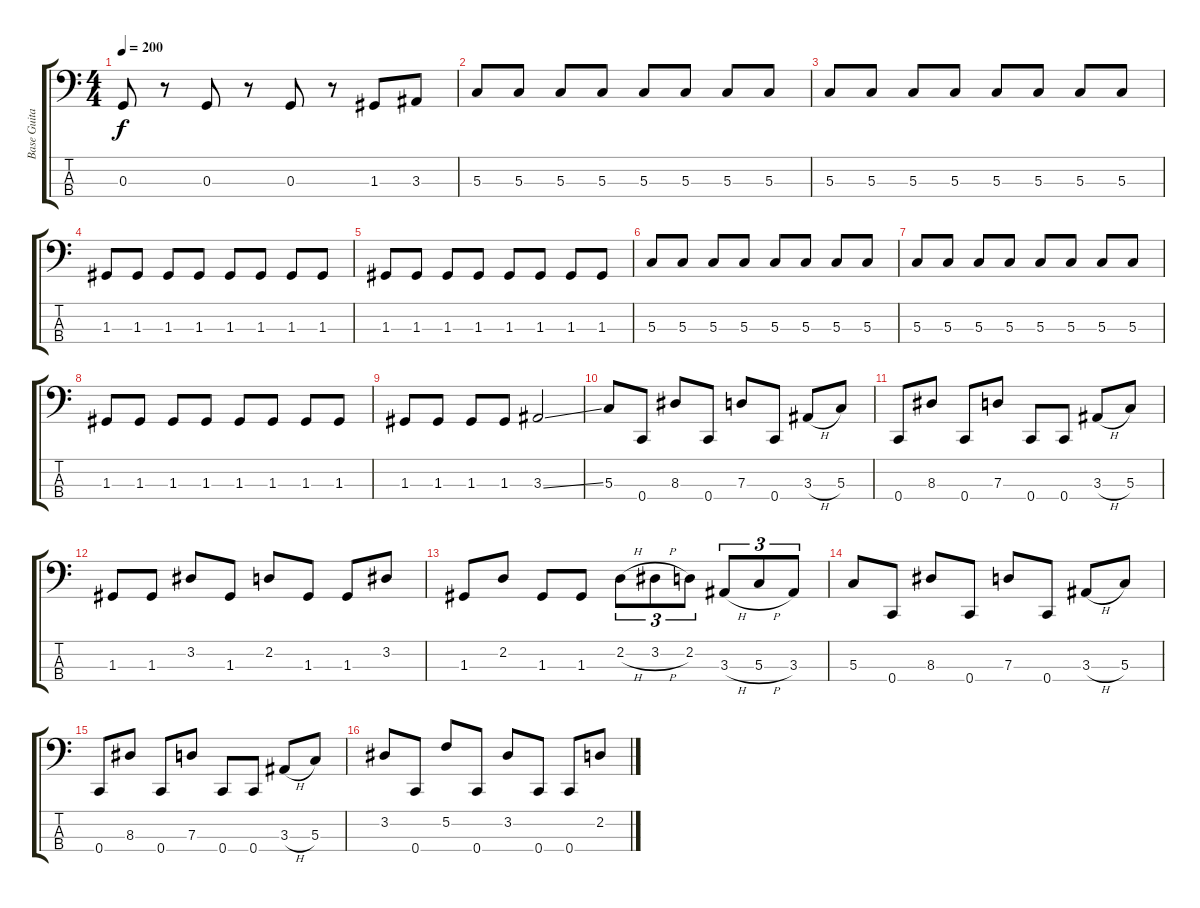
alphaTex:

\track ("Base Guitar" "Base Guita") {instrument electricbassfinger}
\staff {score tabs}
\tuning (F2 C2 G1 C1) {hide}
\ts (4 4)
\tempo 200
\clef f4
\ks c
0.3.8{dy f} r.8 0.3.8 r.8 0.3.8 r.8 1.3.8 3.3.8 |
5.3.8 5.3.8 5.3.8 5.3.8 5.3.8 5.3.8 5.3.8 5.3.8 |
5.3.8 5.3.8 5.3.8 5.3.8 5.3.8 5.3.8 5.3.8 5.3.8 |
1.3.8 1.3.8 1.3.8 1.3.8 1.3.8 1.3.8 1.3.8 1.3.8 |
1.3.8 1.3.8 1.3.8 1.3.8 1.3.8 1.3.8 1.3.8 1.3.8 |
5.3.8 5.3.8 5.3.8 5.3.8 5.3.8 5.3.8 5.3.8 5.3.8 |
5.3.8 5.3.8 5.3.8 5.3.8 5.3.8 5.3.8 5.3.8 5.3.8 |
1.3.8 1.3.8 1.3.8 1.3.8 1.3.8 1.3.8 1.3.8 1.3.8 |
1.3.8 1.3.8 1.3.8 1.3.8 3.3{ss}.2 |
5.3.8 0.4.8 8.3.8 0.4.8 7.3.8 0.4.8 3.3{h}.8 5.3.8 |
0.4.8 8.3.8 0.4.8 7.3.8 0.4.8 0.4.8 3.3{h}.8 5.3.8 |
1.3.8 1.3.8 3.2.8 1.3.8 2.2.8 1.3.8 1.3.8 3.2.8 |
1.3.8 2.2.8 1.3.8 1.3.8 2.2{h}.8{tu (3 2)} 3.2{h}.8{tu (3 2)} 2.2.8{tu (3 2)} 3.3{h}.8{tu (3 2)} 5.3{h}.8{tu (3 2)} 3.3.8{tu (3 2)} |
5.3.8 0.4.8 8.3.8 0.4.8 7.3.8 0.4.8 3.3{h}.8 5.3.8 |
0.4.8 8.3.8 0.4.8 7.3.8 0.4.8 0.4.8 3.3{h}.8 5.3.8 |
3.2.8 0.4.8 5.2.8 0.4.8 3.2.8 0.4.8 0.4.8 2.2.8
